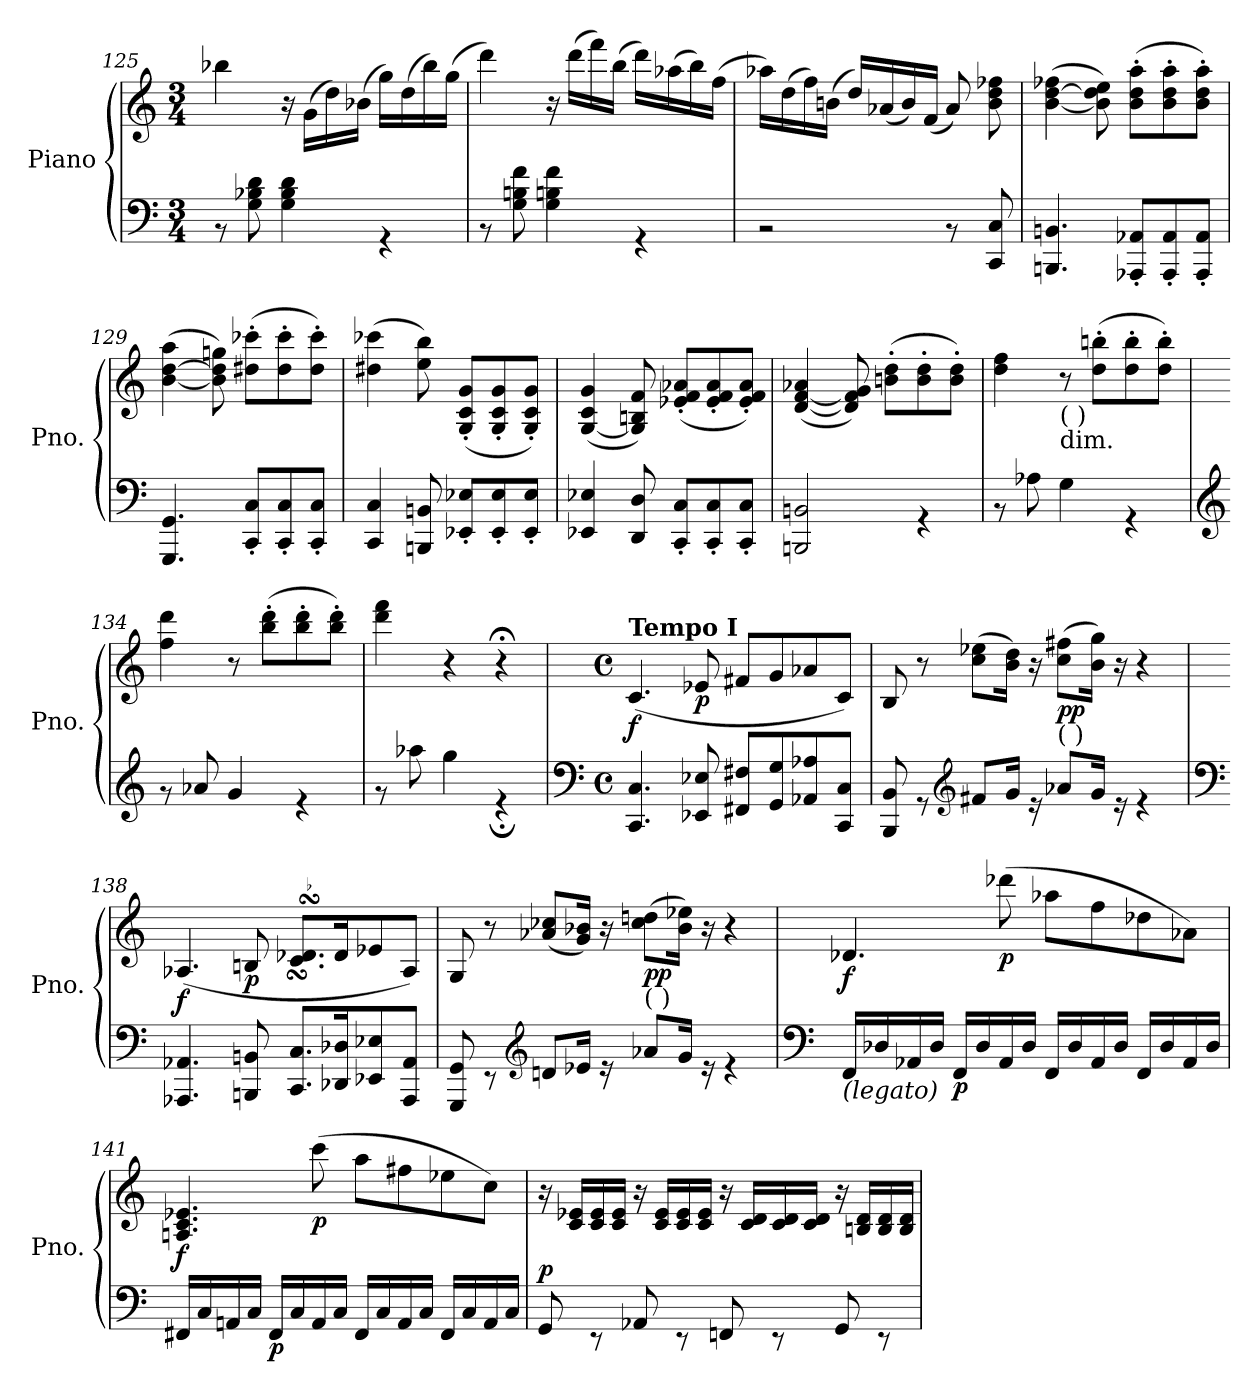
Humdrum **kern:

**kern	**kern	**dynam
*part1	*part1	*part1
*staff2	*staff1	*staff1/2
*I"Piano	*	*
*I'Pno.	*	*
*clefF4	*clefG2	*
*k[]	*k[]	*
*M3/4	*M3/4	*
=125	=125	=125
*^	*	*
2.ryy	8r	4bb-X\	.
.	8G\< 8B-X\< 8d\<	.	.
.	4G\< 4B-\< 4d\<	16r	.
.	.	(>16g\LL	.
.	.	16dd\)	.
.	.	(>16b-X\JJ	.
.	4r	16gg\LL)	.
.	.	(>16dd\	.
.	.	16bb-\)	.
.	.	(>16gg\JJ	.
=126	=126	=126	=126
2.ryy	8r	4ddd\)	.
.	8G\ 8Bn\ 8f\	.	.
.	4G\ 4Bn\ 4f\	16r	.
.	.	(>16ddd\LL	.
.	.	16fff\)	.
.	.	(>16bb\JJ	.
.	4r	16ddd\LL)	.
.	.	(>16aa-X\	.
.	.	16bb\)	.
.	.	(>16ff\JJ	.
=127	=127	=127	=127
2.ryy	2r	16aa-X\LL)	.
.	.	(>16dd\	.
.	.	16ff\)	.
.	.	(>16bn\JJ	.
.	.	16dd/LL)	.
.	.	(<16a-X/	.
.	.	16b/)	.
.	.	(<16f/JJ	.
.	8r	8a-/)	.
.	8CC/ 8C/	8b\ 8dd\ 8ff-X\	.
=128	=128	=128	=128
2.ryy	4.BBBn/ 4.BBn/	(>[4b\ [4dd\ 4ff-X\	.
.	.	8b\] 8dd\] 8ee\)	.
.	8AAA-X/' 8AA-X/'L	(>8b\' 8dd\' 8aa\'L	.
.	8AAA-/' 8AA-/'	8b\' 8dd\' 8aa\'	.
.	8AAA-/' 8AA-/'J	8b\' 8dd\' 8aa\'J)	.
=129	=129	=129	=129
2.ryy	4.GGG/ 4.GG/	(>[4b\ [4dd\ 4aa\	.
.	.	8b\] 8dd\] 8ggn\)	.
.	8CC/' 8C/'L	(>8dd#X\' 8ccc-X\'L	.
.	8CC/' 8C/'	8dd#\' 8ccc-\'	.
.	8CC/' 8C/'J	8dd#\' 8ccc-\'J)	.
=130	=130	=130	=130
2.ryy	4CC/ 4C/	(>4dd#X\ 4ccc-X\	.
.	8BBBn/ 8BBn/	8ee\ 8bb\)	.
.	8EE-X/' 8E-X/'L	(<8G/' 8c/' 8g/'L	.
.	8EE-/' 8E-/'	8G/' 8c/' 8g/'	.
.	8EE-/' 8E-/'J	8G/' 8c/' 8g/'J)	.
=131	=131	=131	=131
2.ryy	4EE-X/ 4E-X/	(>[4G/ 4c/ 4g/	.
.	8DD/ 8D/	8G/] 8Bn/ 8f/)	.
.	8CC/' 8C/'L	(<8e-X/' 8f/' 8a-X/'L	.
.	8CC/' 8C/'	8e-/' 8f/' 8a-/'	.
.	8CC/' 8C/'J	8e-/' 8f/' 8a-/'J)	.
=132	=132	=132	=132
2.ryy	2BBBn/ 2BBn/	(>[4d/ [4f/ 4a-X/	.
.	.	8d/] 8f/] 8g/)	.
.	.	(>8bn\' 8dd\'L	.
.	4r	8b\' 8dd\'	.
.	.	8b\' 8dd\'J)	.
=133	=133	=133	=133
2.ryy	8r	4dd\ 4ff\	.
.	8A-X\	.	.
!	!	!LO:TX:b:t=(       )	!
!	!	!LO:TX:b:t=dim.	!
.	4G\	8r	.
.	.	(>8dd\' 8bbn\'L	.
.	4r	8dd\' 8bb\'	.
.	.	8dd\' 8bb\'J)	.
=134	=134	=134	=134
*clefG2	*	*	*
2.ryy	8r	4ff\ 4ddd\	.
.	8a-X/	.	.
.	4g/	8r	.
.	.	(>8bb\' 8ddd\'L	.
.	4r	8bb\' 8ddd\'	.
.	.	8bb\' 8ddd\'J)	.
=135	=135	=135	=135
2.ryy	8r	4ddd\ 4fff\	.
.	8aa-X\	.	.
.	4gg\	4r	.
.	4r;<	4r;<	.
=136	=136	=136	=136
*clefF4	*	*	*
*M4/4	*	*M4/4	*
*met(c)	*	*met(c)	*
!	!	!LO:TX:a:B:t=Tempo I	!
!	!	!	!LO:DY:b
1ryy	4.CC/ 4.C/	(<4.c/	f
!	!	!	!LO:DY:b
.	8EE-X/ 8E-X/	8e-X/	p
.	8FF#X/ 8F#X/L	8f#X/L	.
.	8GG/ 8G/	8g/	.
.	8AA-X/ 8A-X/	8a-X/	.
.	8CC/ 8C/J	8c/J)	.
=137	=137	=137	=137
1ryy	8BBB/ 8BB/	8B/	.
.	8r	8r	.
*clefG2	*	*	*
.	8f#X/L	(>8cc\ 8ee-X\L	.
.	16g/Jk	16b\ 16dd\Jk)	.
.	16r	16r	.
!	!	!LO:TX:b:t=(    )	!
!	!	!	!LO:DY:b
.	8a-X/L	(>8cc\ 8ff#X\L	pp
.	16g/Jk	16b\ 16gg\Jk)	.
.	16r	16r	.
.	4r	4r	.
=138	=138	=138	=138
*clefF4	*	*	*
!	!	!	!LO:DY:b
1ryy	4.AAA-X/ 4.AA-X/	(<4.A-X/	f
!	!	!	!LO:DY:b
.	8BBBn/ 8BBn/	8Bn/	p
.	8.CC/ 8.C/L	8.c/sSSs 8.d-X/sSSsL	.
.	16DD-X/ 16D-X/K	16d-/K	.
.	8EE-X/ 8E-X/	8e-X/	.
.	8AAA-/ 8AA-/J	8A-/J)	.
=139	=139	=139	=139
1ryy	8GGG/ 8GG/	8G/	.
.	8r	8r	.
*clefG2	*	*	*
.	8dn/L	(<8a-X/ 8cc-X/L	.
.	16e-X/Jk	16g/ 16b-X/Jk)	.
.	16r	16r	.
!	!	!LO:TX:b:t=(    )	!
!	!	!	!LO:DY:b
.	8a-X/L	(>8cc-\ 8ddn\L	pp
.	16g/Jk	16b-\ 16ee-X\Jk)	.
.	16r	16r	.
.	4r	4r	.
=140	=140	=140	=140
*clefF4	*	*	*
!LO:TX:b:i:t=(legato)	!	!	!
!	!	!	!LO:DY:b
1ryy	16FF/LL	4.d-X/	f
.	16D-X/	.	.
.	16AA-X/	.	.
.	16D-/JJ	.	.
!	!	!	!LO:DY:b=2
.	16FF/LL	.	p
.	16D-/	.	.
!	!	!	!LO:DY:b
.	16AA-/	(>8ddd-X\	p
.	16D-/JJ	.	.
.	16FF/LL	8aa-X\L	.
.	16D-/	.	.
.	16AA-/	8ff\	.
.	16D-/JJ	.	.
.	16FF/LL	8dd-X\	.
.	16D-/	.	.
.	16AA-/	8a-X\J)	.
.	16D-/JJ	.	.
=141	=141	=141	=141
!	!	!	!LO:DY:b
1ryy	16FF#X</LL	4.An/ 4.c/ 4.e-X/	f
.	16C/	.	.
.	16AAn/	.	.
.	16C/JJ	.	.
!	!	!	!LO:DY:b=2
.	16FF#/LL	.	p
.	16C/	.	.
!	!	!	!LO:DY:b
.	16AA/	(>8ccc\	p
.	16C/JJ	.	.
.	16FF#/LL	8aa\L	.
.	16C/	.	.
.	16AA/	8ff#X\	.
.	16C/JJ	.	.
.	16FF#/LL	8ee-X\	.
.	16C/	.	.
.	16AA/	8cc\J)	.
.	16C/JJ	.	.
=142	=142	=142	=142
!	!	!	!LO:DY:a=2
1ryy	8GG/	16r	p
.	.	16c/ 16e-X/LL	.
.	8r	16c/ 16e-/	.
.	.	16c/ 16e-/JJ	.
.	8AA-X/	16r	.
.	.	16c/ 16e-/LL	.
.	8r	16c/ 16e-/	.
.	.	16c/ 16e-/JJ	.
.	8FFn/	16r	.
.	.	16c/ 16d/LL	.
.	8r	16c/ 16d/	.
.	.	16c/ 16d/JJ	.
.	8GG/	16r	.
.	.	16Bn/ 16d/LL	.
.	8r	16B/ 16d/	.
.	.	16B/ 16d/JJ	.
*v	*v	*	*
=	=	=
*-	*-	*-
